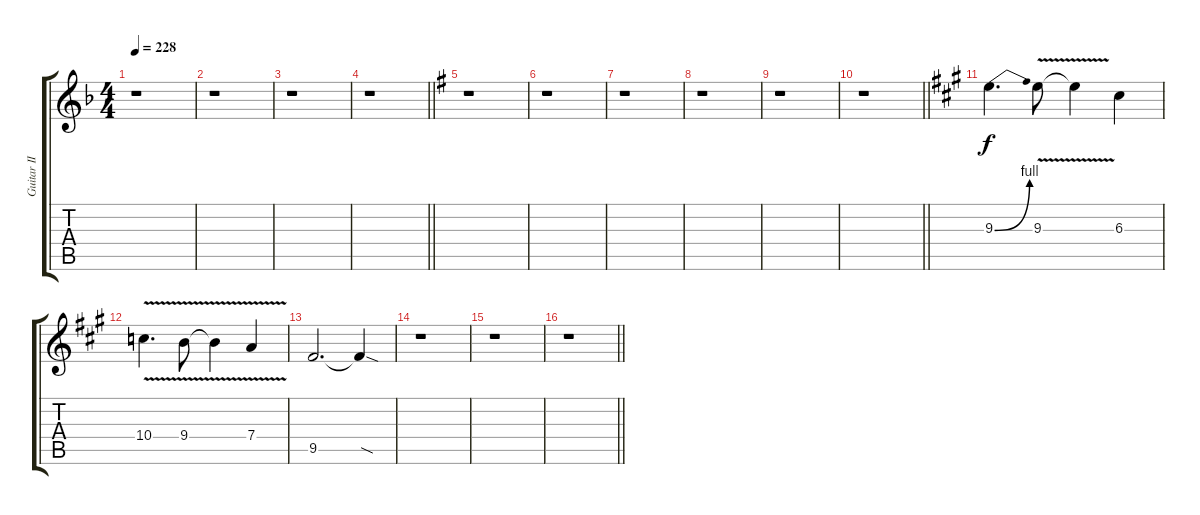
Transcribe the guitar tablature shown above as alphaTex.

\track ("Guitar II" "Guitar II") {instrument distortionguitar}
\staff {score tabs}
\tuning (E4 B3 G3 D3 A2 E2) {hide}
\ts (4 4)
\tempo 228
\clef g2
\ks f
r.1{dy f} |
r.1 |
r.1 |
\barLineRight lightlight
r.1 |
\ks g
r.1 |
r.1 |
r.1 |
r.1 |
r.1 |
\barLineRight lightlight
r.1 |
\ks a
9.3{be (bend 0 0 60 4)}.4{d} 9.3{v}.8 9.3{v t}.4 6.3.4 |
10.4{v}.4{d} 9.4{v}.8 9.4{v t}.4 7.4{v}.4 |
9.5.2{d} 9.5{sod t}.4 |
r.1 |
r.1 |
\barLineRight lightlight
r.1
